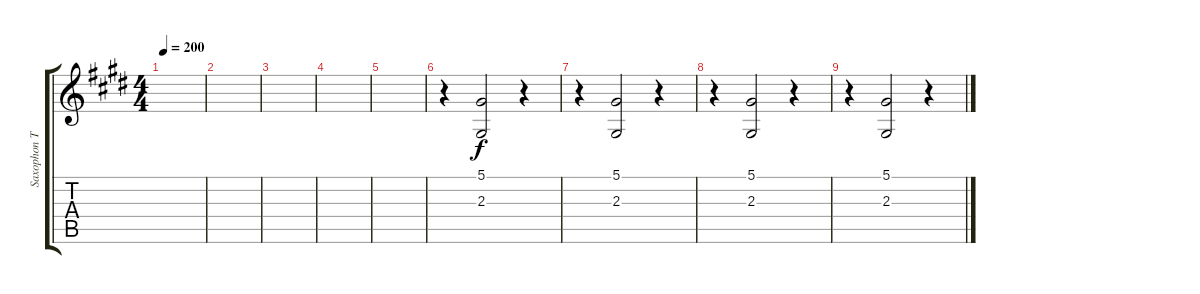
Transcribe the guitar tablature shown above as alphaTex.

\track ("Saxophon Tenor" "Saxophon T") {instrument tenorsax}
\staff {score tabs}
\tuning (Eb4 Bb3 Gb3 Db3 Ab2 Eb2) {hide}
\ts (4 4)
\tempo 200
\clef g2
\ks e
|
|
|
|
|
r.4 (5.1 2.3).2 r.4 |
r.4 (5.1 2.3).2 r.4 |
r.4 (5.1 2.3).2 r.4 |
r.4 (5.1 2.3).2 r.4
